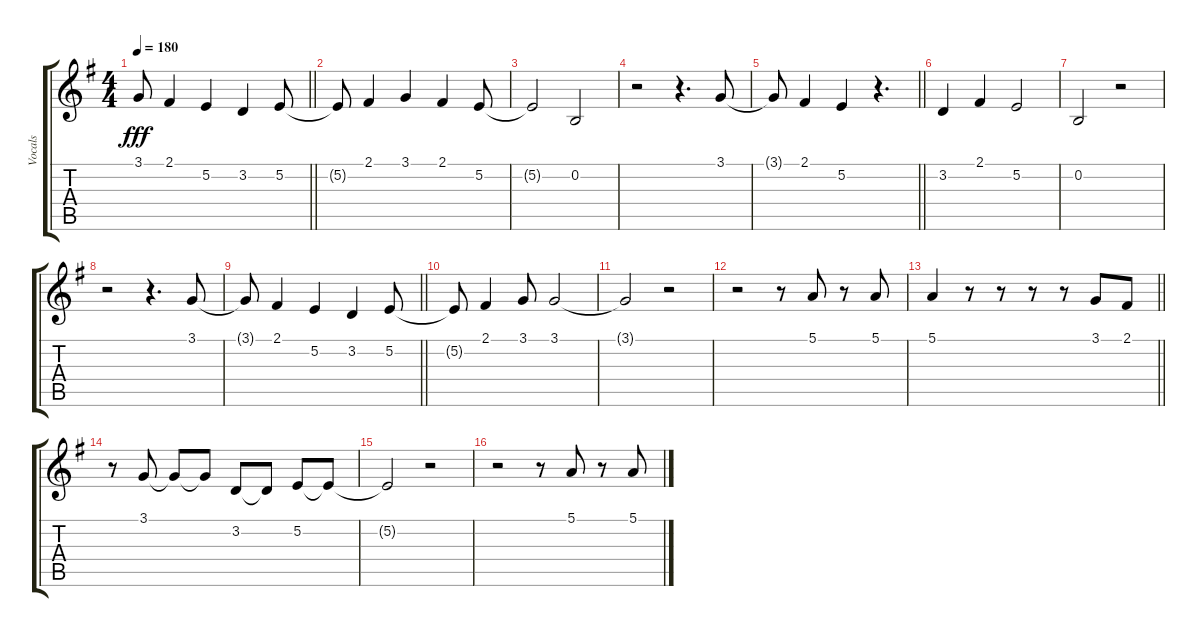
\track ("Vocals" "Vocals") {instrument oboe}
\staff {score tabs}
\tuning (E4 B3 G3 D3 A2 E2) {hide}
\ts (4 4)
\tempo 180
\clef g2
\barLineRight lightlight
\ks eminor
3.1{t}.8{dy fff} 2.1.4 5.2.4 3.2.4 5.2.8 |
5.2{t}.8 2.1.4 3.1.4 2.1.4 5.2.8 |
5.2{t}.2 0.2.2 |
r.2 r.4{d} 3.1.8 |
\barLineRight lightlight
3.1{t}.8 2.1.4 5.2.4 r.4{d} |
3.2.4 2.1.4 5.2.2 |
0.2.2 r.2 |
r.2 r.4{d} 3.1.8 |
\barLineRight lightlight
3.1{t}.8 2.1.4 5.2.4 3.2.4 5.2.8 |
5.2{t}.8 2.1.4 3.1.8 3.1.2 |
3.1{t}.2 r.2 |
r.2 r.8 5.1.8 r.8 5.1.8 |
\barLineRight lightlight
5.1.4 r.8 r.8 r.8 r.8 3.1.8 2.1.8 |
r.8 3.1.8 3.1{t}.8 3.1{t}.8 3.2.8 3.2{t}.8 5.2.8 5.2{t}.8 |
5.2{t}.2 r.2 |
r.2 r.8 5.1.8 r.8 5.1.8
